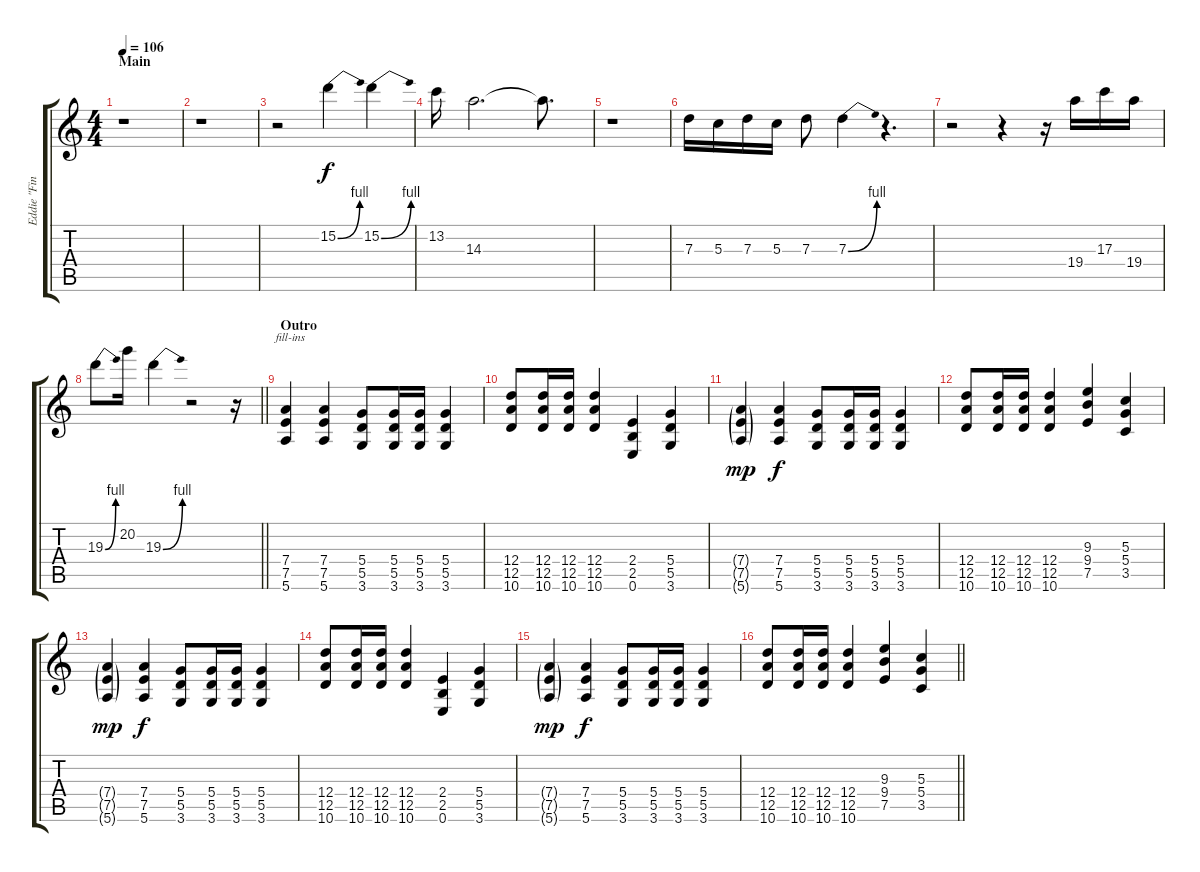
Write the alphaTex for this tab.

\track ("Eddie \"Fingers\" Ojeda" "Eddie \"Fin") {instrument distortionguitar}
\staff {score tabs}
\tuning (E4 B3 G3 D3 A2 E2) {hide}
\ts (4 4)
\section ("" "Main")
\tempo 106
\clef g2
\ks c
r.1{dy f} |
r.1 |
r.2 15.2{be (bend 0 0 60 4)}.4 15.2{be (bend 0 0 60 4)}.4 |
13.2.16 14.3.2{d} 14.3{t}.8{d} |
r.1 |
7.3.16 5.3.16 7.3.16 5.3.16 7.3.8 7.3{be (bend 0 0 60 4)}.4 r.4{d} |
r.2 r.4 r.16 19.4.16 17.3.16 19.4.16 |
\barLineRight lightlight
19.3{be (bend 0 0 60 4)}.8 20.2.16 19.3{be (bend 0 0 60 4)}.4 r.2 r.16{txt "             fill-ins"} |
\section ("" "Outro")
(7.4 7.5 5.6).4{volume 9} (7.4 7.5 5.6).4 (5.4 5.5 3.6).8 (5.4 5.5 3.6).16 (5.4 5.5 3.6).16 (5.4 5.5 3.6).4 |
(12.4 12.5 10.6).8 (12.4 12.5 10.6).16 (12.4 12.5 10.6).16 (12.4 12.5 10.6).4 (2.4 2.5 0.6).4 (5.4 5.5 3.6).4 |
(7.4{g} 7.5{g} 5.6{g}).4{dy mp} (7.4 7.5 5.6).4{dy f} (5.4 5.5 3.6).8 (5.4 5.5 3.6).16 (5.4 5.5 3.6).16 (5.4 5.5 3.6).4 |
(12.4 12.5 10.6).8 (12.4 12.5 10.6).16 (12.4 12.5 10.6).16 (12.4 12.5 10.6).4 (9.3 9.4 7.5).4 (5.3 5.4 3.5).4 |
(7.4{g} 7.5{g} 5.6{g}).4{dy mp volume 3} (7.4 7.5 5.6).4{dy f} (5.4 5.5 3.6).8 (5.4 5.5 3.6).16 (5.4 5.5 3.6).16 (5.4 5.5 3.6).4 |
(12.4 12.5 10.6).8 (12.4 12.5 10.6).16 (12.4 12.5 10.6).16 (12.4 12.5 10.6).4 (2.4 2.5 0.6).4 (5.4 5.5 3.6).4 |
(7.4{g} 7.5{g} 5.6{g}).4{dy mp} (7.4 7.5 5.6).4{dy f} (5.4 5.5 3.6).8 (5.4 5.5 3.6).16 (5.4 5.5 3.6).16 (5.4 5.5 3.6).4 |
\barLineRight lightlight
(12.4 12.5 10.6).8 (12.4 12.5 10.6).16 (12.4 12.5 10.6).16 (12.4 12.5 10.6).4 (9.3 9.4 7.5).4 (5.3 5.4 3.5).4
